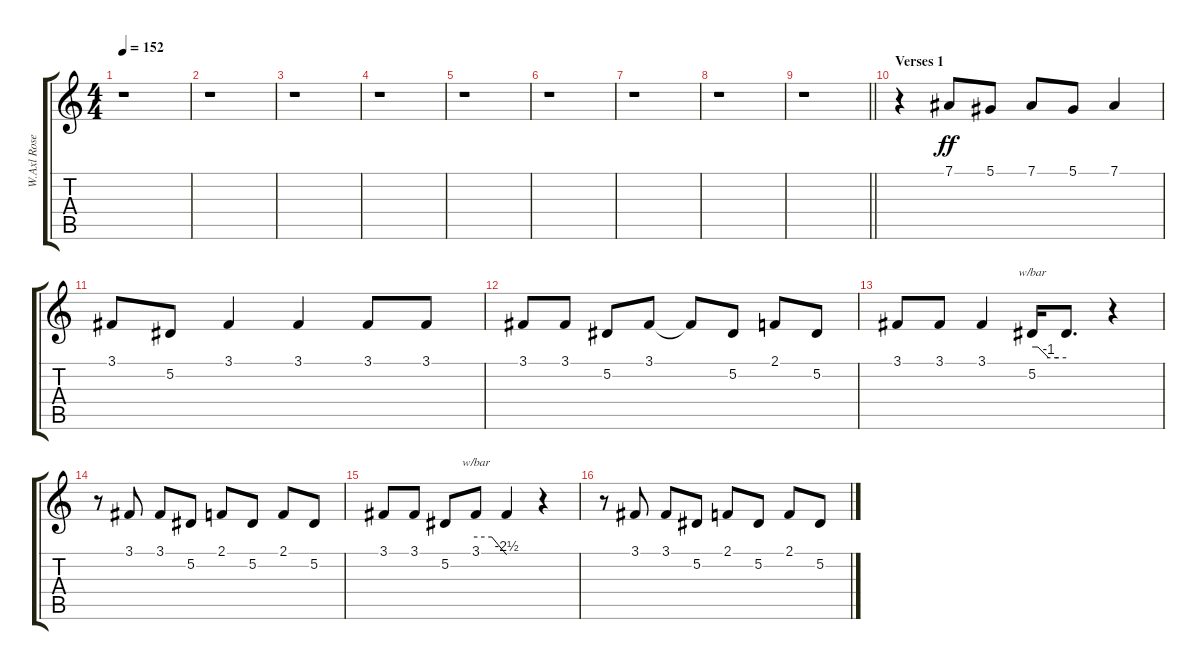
\track ("W.Axl Rose" "W.Axl Rose") {instrument lead2sawtooth}
\staff {score tabs}
\tuning (Eb4 Bb3 Gb3 Db3 Ab2 Eb2) {hide}
\ts (4 4)
\tempo 152
\clef g2
\ks c
r.1{dy ff} |
r.1 |
r.1 |
r.1 |
r.1 |
r.1 |
r.1 |
r.1 |
\barLineRight lightlight
r.1 |
\section ("" "Verses 1")
r.4 7.1.8 5.1.8 7.1.8 5.1.8 7.1.4 |
3.1.8 5.2.8 3.1.4 3.1.4 3.1.8 3.1.8 |
3.1.8 3.1.8 5.2.8 3.1.8 3.1{t}.8 5.2.8 2.1.8 5.2.8 |
3.1.8 3.1.8 3.1.4 5.2.16{tbe (custom default 0 0 10 0 29 -4 45 -4 60 -4)} 5.2{t}.8{d} r.4 |
r.8 3.1.8 3.1.8 5.2.8 2.1.8 5.2.8 2.1.8 5.2.8 |
3.1.8 3.1.8 5.2.8 3.1.8{tbe (custom default 0 0 31 0 60 -10)} 3.1{t}.4 r.4 |
r.8 3.1.8 3.1.8 5.2.8 2.1.8 5.2.8 2.1.8 5.2.8
